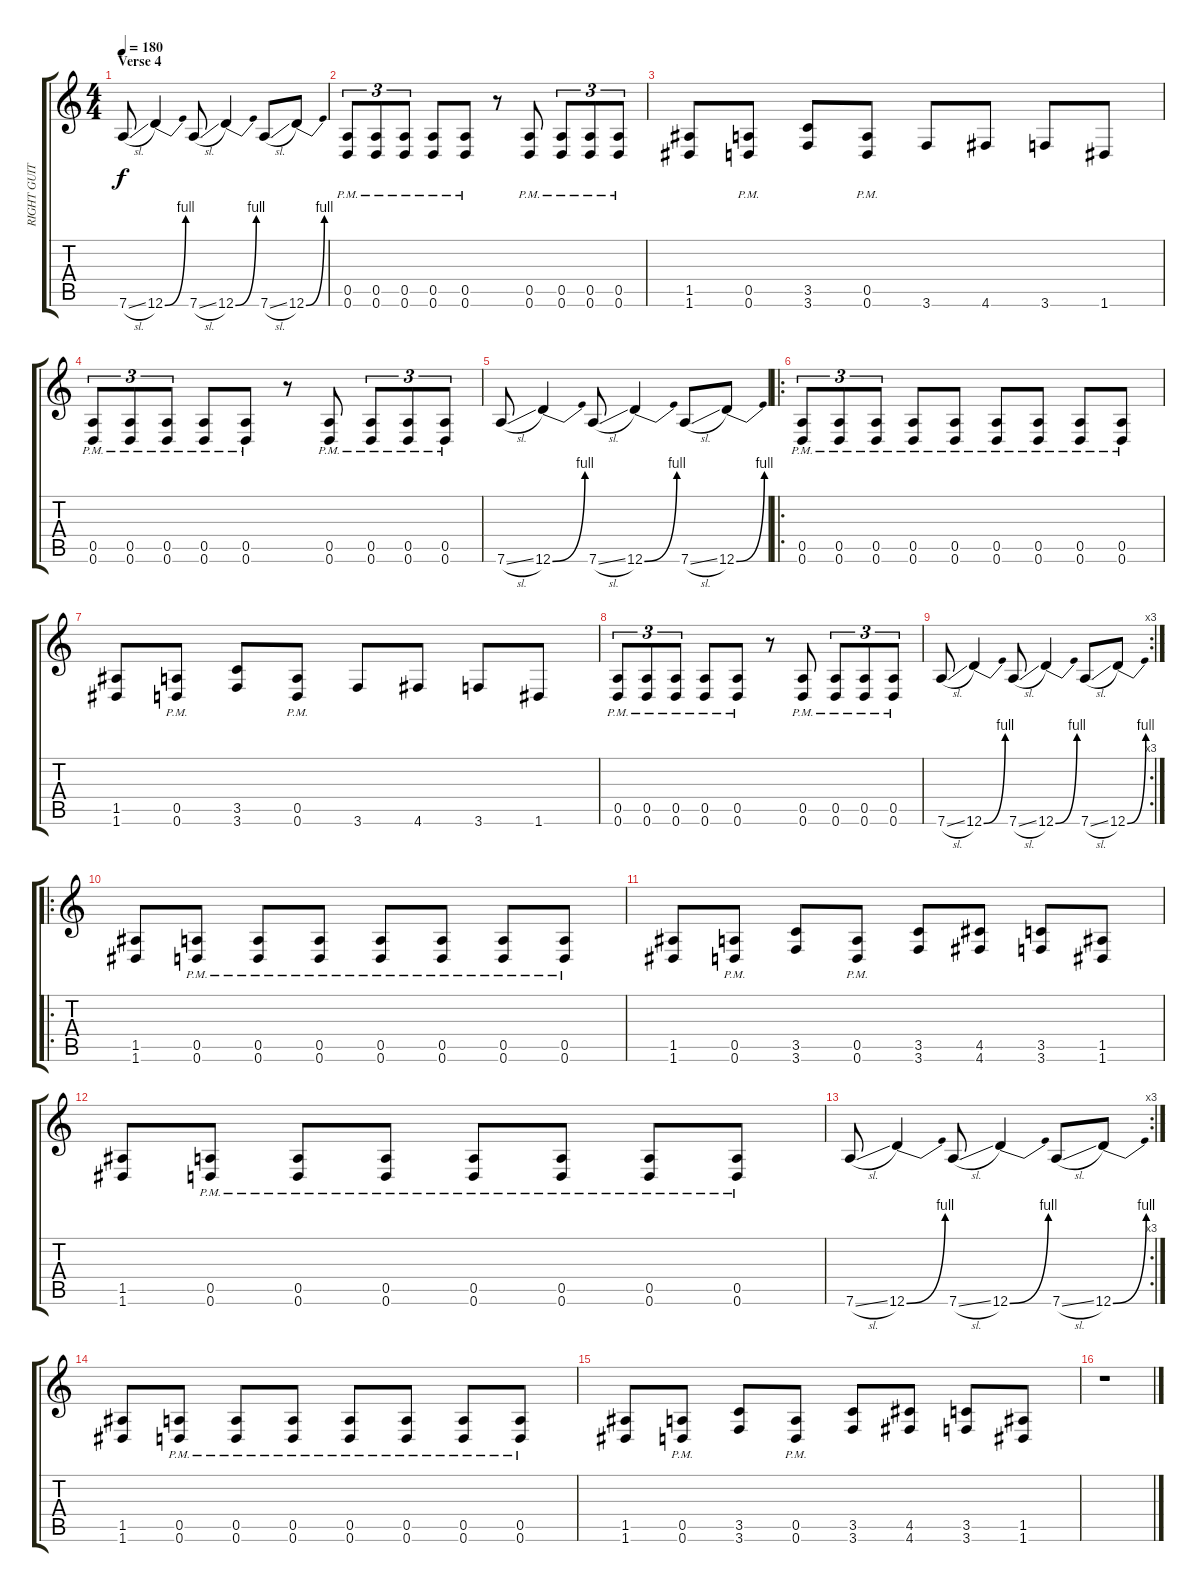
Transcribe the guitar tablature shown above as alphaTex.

\track ("RIGHT GUITAR" "RIGHT GUIT") {instrument distortionguitar}
\staff {score tabs}
\tuning (E4 B3 G3 D3 A2 D2) {hide}
\ts (4 4)
\section ("" "Verse 4")
\tempo 180
\clef g2
\ks c
7.6{sl}.8{dy f} 12.6{be (bend 0 0 60 4)}.4 7.6{sl}.8 12.6{be (bend 0 0 60 4)}.4 7.6{sl}.8 12.6{be (bend 0 0 60 4)}.8 |
(0.5{pm} 0.6{pm}).8{tu (3 2)} (0.5{pm} 0.6{pm}).8{tu (3 2)} (0.5{pm} 0.6{pm}).8{tu (3 2)} (0.5{pm} 0.6{pm}).8 (0.5{pm} 0.6{pm}).8 r.8 (0.5{pm} 0.6{pm}).8 (0.5{pm} 0.6{pm}).8{tu (3 2)} (0.5{pm} 0.6{pm}).8{tu (3 2)} (0.5{pm} 0.6{pm}).8{tu (3 2)} |
(1.5 1.6).8 (0.5{pm} 0.6{pm}).8 (3.5 3.6).8 (0.5{pm} 0.6{pm}).8 3.6.8 4.6.8 3.6.8 1.6.8 |
(0.5{pm} 0.6{pm}).8{tu (3 2)} (0.5{pm} 0.6{pm}).8{tu (3 2)} (0.5{pm} 0.6{pm}).8{tu (3 2)} (0.5{pm} 0.6{pm}).8 (0.5{pm} 0.6{pm}).8 r.8 (0.5{pm} 0.6{pm}).8 (0.5{pm} 0.6{pm}).8{tu (3 2)} (0.5{pm} 0.6{pm}).8{tu (3 2)} (0.5{pm} 0.6{pm}).8{tu (3 2)} |
7.6{sl}.8 12.6{be (bend 0 0 60 4)}.4 7.6{sl}.8 12.6{be (bend 0 0 60 4)}.4 7.6{sl}.8 12.6{be (bend 0 0 60 4)}.8 |
\ro
(0.5{pm} 0.6{pm}).8{tu (3 2)} (0.5{pm} 0.6{pm}).8{tu (3 2)} (0.5{pm} 0.6{pm}).8{tu (3 2)} (0.5{pm} 0.6{pm}).8 (0.5{pm} 0.6{pm}).8 (0.5{pm} 0.6{pm}).8 (0.5{pm} 0.6{pm}).8 (0.5{pm} 0.6{pm}).8 (0.5{pm} 0.6{pm}).8 |
(1.5 1.6).8 (0.5{pm} 0.6{pm}).8 (3.5 3.6).8 (0.5{pm} 0.6{pm}).8 3.6.8 4.6.8 3.6.8 1.6.8 |
(0.5{pm} 0.6{pm}).8{tu (3 2)} (0.5{pm} 0.6{pm}).8{tu (3 2)} (0.5{pm} 0.6{pm}).8{tu (3 2)} (0.5{pm} 0.6{pm}).8 (0.5{pm} 0.6{pm}).8 r.8 (0.5{pm} 0.6{pm}).8 (0.5{pm} 0.6{pm}).8{tu (3 2)} (0.5{pm} 0.6{pm}).8{tu (3 2)} (0.5{pm} 0.6{pm}).8{tu (3 2)} |
\rc 3
7.6{sl}.8 12.6{be (bend 0 0 60 4)}.4 7.6{sl}.8 12.6{be (bend 0 0 60 4)}.4 7.6{sl}.8 12.6{be (bend 0 0 60 4)}.8 |
\ro
(1.5 1.6).8 (0.5{pm} 0.6{pm}).8 (0.5{pm} 0.6{pm}).8 (0.5{pm} 0.6{pm}).8 (0.5{pm} 0.6{pm}).8 (0.5{pm} 0.6{pm}).8 (0.5{pm} 0.6{pm}).8 (0.5{pm} 0.6{pm}).8 |
(1.5 1.6).8 (0.5{pm} 0.6{pm}).8 (3.5 3.6).8 (0.5{pm} 0.6{pm}).8 (3.5 3.6).8 (4.5 4.6).8 (3.5 3.6).8 (1.5 1.6).8 |
(1.5 1.6).8 (0.5{pm} 0.6{pm}).8 (0.5{pm} 0.6{pm}).8 (0.5{pm} 0.6{pm}).8 (0.5{pm} 0.6{pm}).8 (0.5{pm} 0.6{pm}).8 (0.5{pm} 0.6{pm}).8 (0.5{pm} 0.6{pm}).8 |
\rc 3
7.6{sl}.8 12.6{be (bend 0 0 60 4)}.4 7.6{sl}.8 12.6{be (bend 0 0 60 4)}.4 7.6{sl}.8 12.6{be (bend 0 0 60 4)}.8 |
(1.5 1.6).8 (0.5{pm} 0.6{pm}).8 (0.5{pm} 0.6{pm}).8 (0.5{pm} 0.6{pm}).8 (0.5{pm} 0.6{pm}).8 (0.5{pm} 0.6{pm}).8 (0.5{pm} 0.6{pm}).8 (0.5{pm} 0.6{pm}).8 |
(1.5 1.6).8 (0.5{pm} 0.6{pm}).8 (3.5 3.6).8 (0.5{pm} 0.6{pm}).8 (3.5 3.6).8 (4.5 4.6).8 (3.5 3.6).8 (1.5 1.6).8 |
r.1
